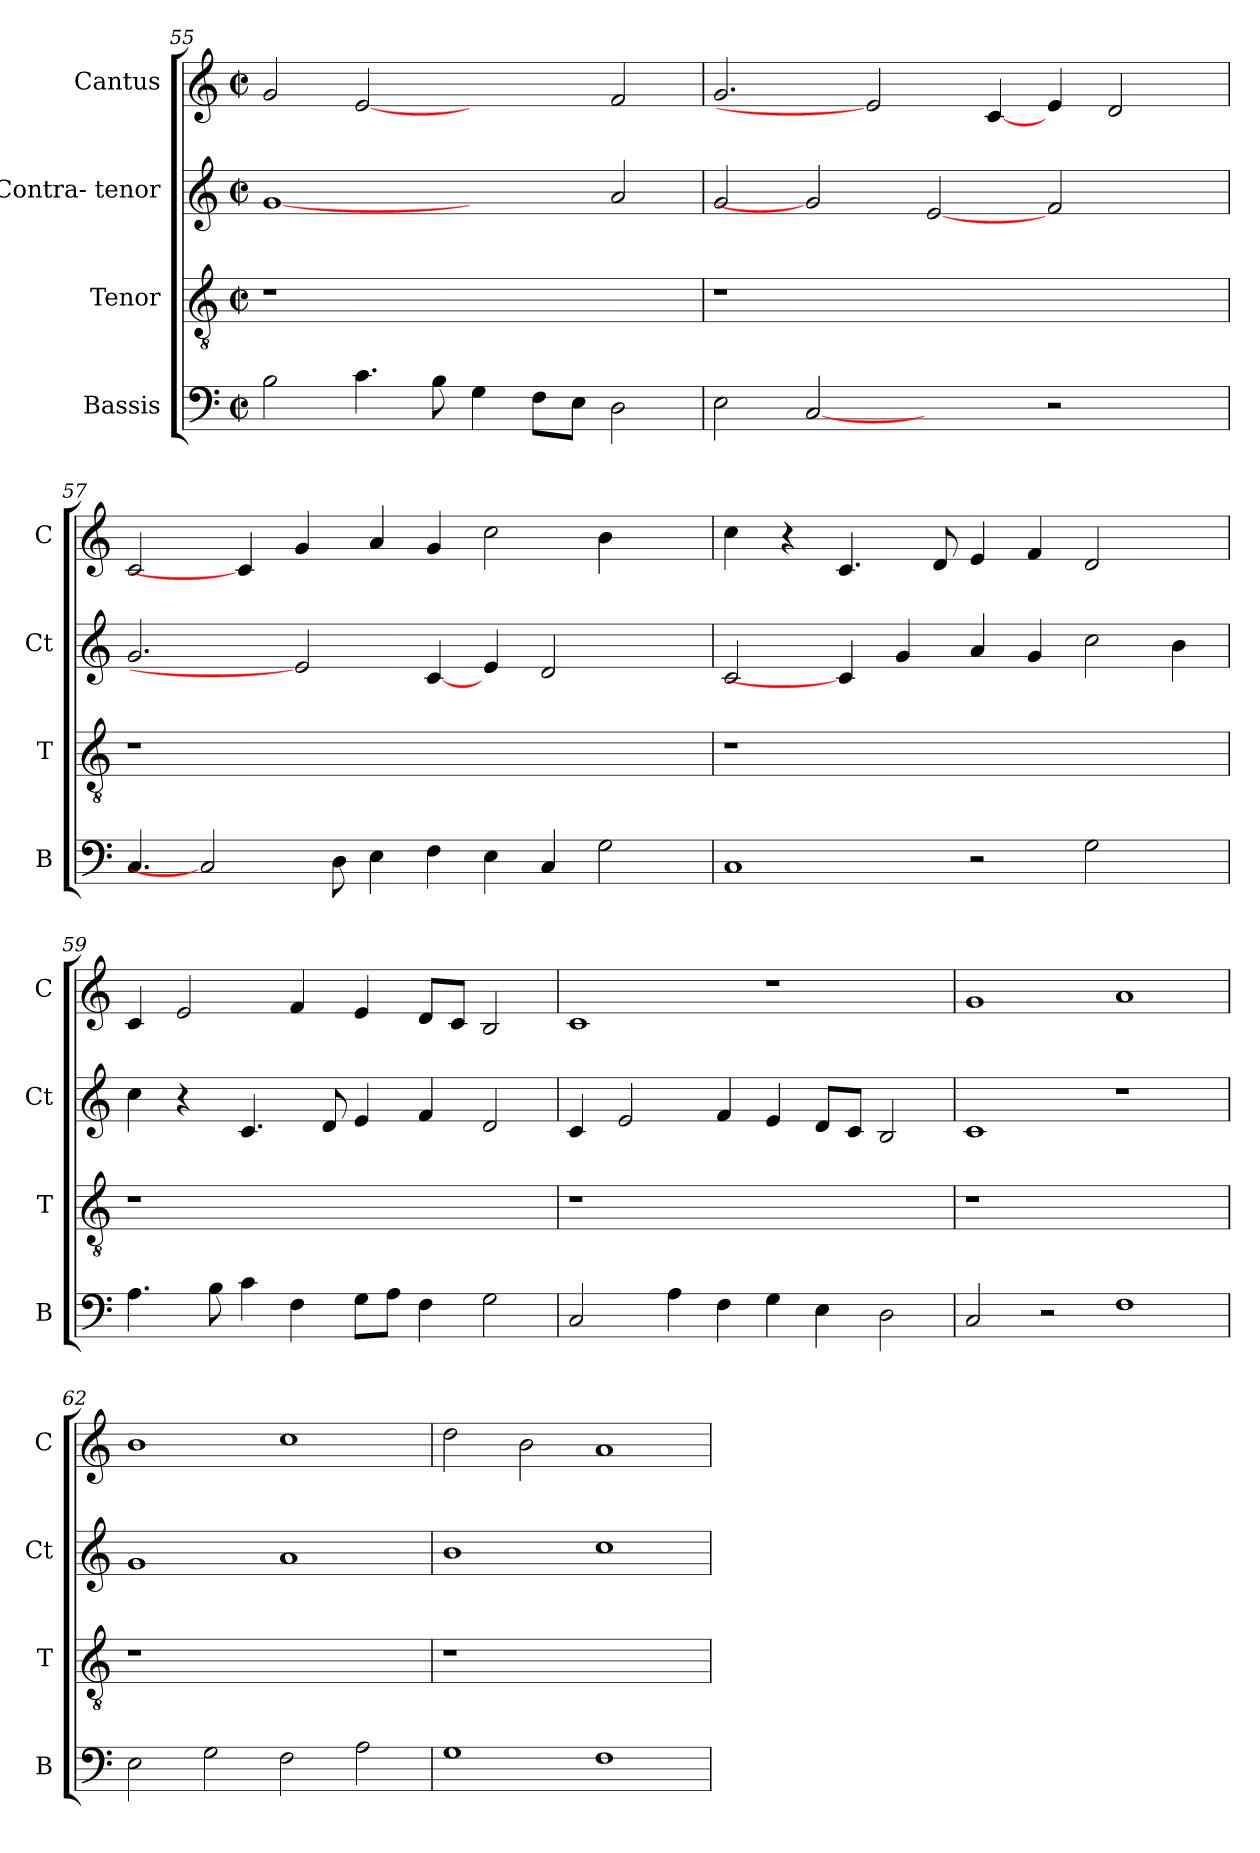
**kern	**kern	**kern	**kern
*part4	*part3	*part2	*part1
*staff4	*staff3	*staff2	*staff1
*I"Bassis	*I"Tenor	*I"Contra- tenor	*I"Cantus
*I'B	*I'T	*I'Ct	*I'C
*clefF4	*clefGv2	*clefG2	*clefG2
*k[]	*k[]	*k[]	*k[]
*C:	*C:	*C:	*C:
*M2/2	*M2/2	*M2/2	*M2/2
*met(c|)	*met(c|)	*met(c|)	*met(c|)
=55	=55	=55	=55
2B\	1r	[1g	2g/
4.c\	.	.	[2e
8B\	.	.	.
4G\	1ryy	2ryy	2ryy
8F\L	.	.	.
8E\J	.	.	.
2D\	.	2a/	2f/
=56	=56	=56	=56
2E\	1r	2g/	2.g/
[2C	.	2g]	.
.	.	.	2e]
2ryy	1ryy	[2e	.
.	.	.	[4c/
2r	.	2f/	4e/
.	.	.	2d/
4ryy	4ryy	4ryy	.
=57	=57	=57	=57
4.C/	1r	2.g/	2c/
2C]	.	.	.
.	.	.	4c/]
.	.	2e]	4g/
8D\	.	.	.
4E\	1.ryy	.	4a/
4F\	.	[4c/	4g/
4E\	.	4e/	2cc\
4C/	.	2d/	.
2G\	.	.	4b\
.	.	4ryy	4ryy
!!LO:LB:g=z
=58	=58	=58	=58
1C	1r	2c/	4cc\
.	.	.	4r
.	.	4c/]	4.c/
.	.	4g/	.
.	.	.	8d/
2r	1ryy	4a/	4e/
.	.	4g/	4f/
2G\	.	2cc\	2d/
4ryy	4ryy	4b\	4ryy
=59	=59	=59	=59
4.A\	1r	4cc\	4c/
.	.	4r	2e/
8B\	.	.	.
4c\	.	4.c/	.
4F\	.	.	4f/
.	.	8d/	.
8G\L	1ryy	4e/	4e/
8A\J	.	.	.
4F\	.	4f/	8d/L
.	.	.	8c/J
2G\	.	2d/	2B/
=60	=60	=60	=60
2C/	1r	4c/	1c
.	.	2e/	.
4A\	.	.	.
4F\	.	4f/	.
4G\	1ryy	4e/	1r
4E\	.	8d/L	.
.	.	8c/J	.
2D\	.	2B/	.
=61	=61	=61	=61
2C/	1r	1c	1g
2r	.	.	.
1F	1ryy	1r	1a
=62	=62	=62	=62
2E\	1r	1g	1b
2G\	.	.	.
2F\	1ryy	1a	1cc
2A\	.	.	.
!!LO:LB:g=z
=63	=63	=63	=63
1G	1r	1b	2dd\
.	.	.	2b\
1F	1ryy	1cc	1a
=	=	=	=
*-	*-	*-	*-
